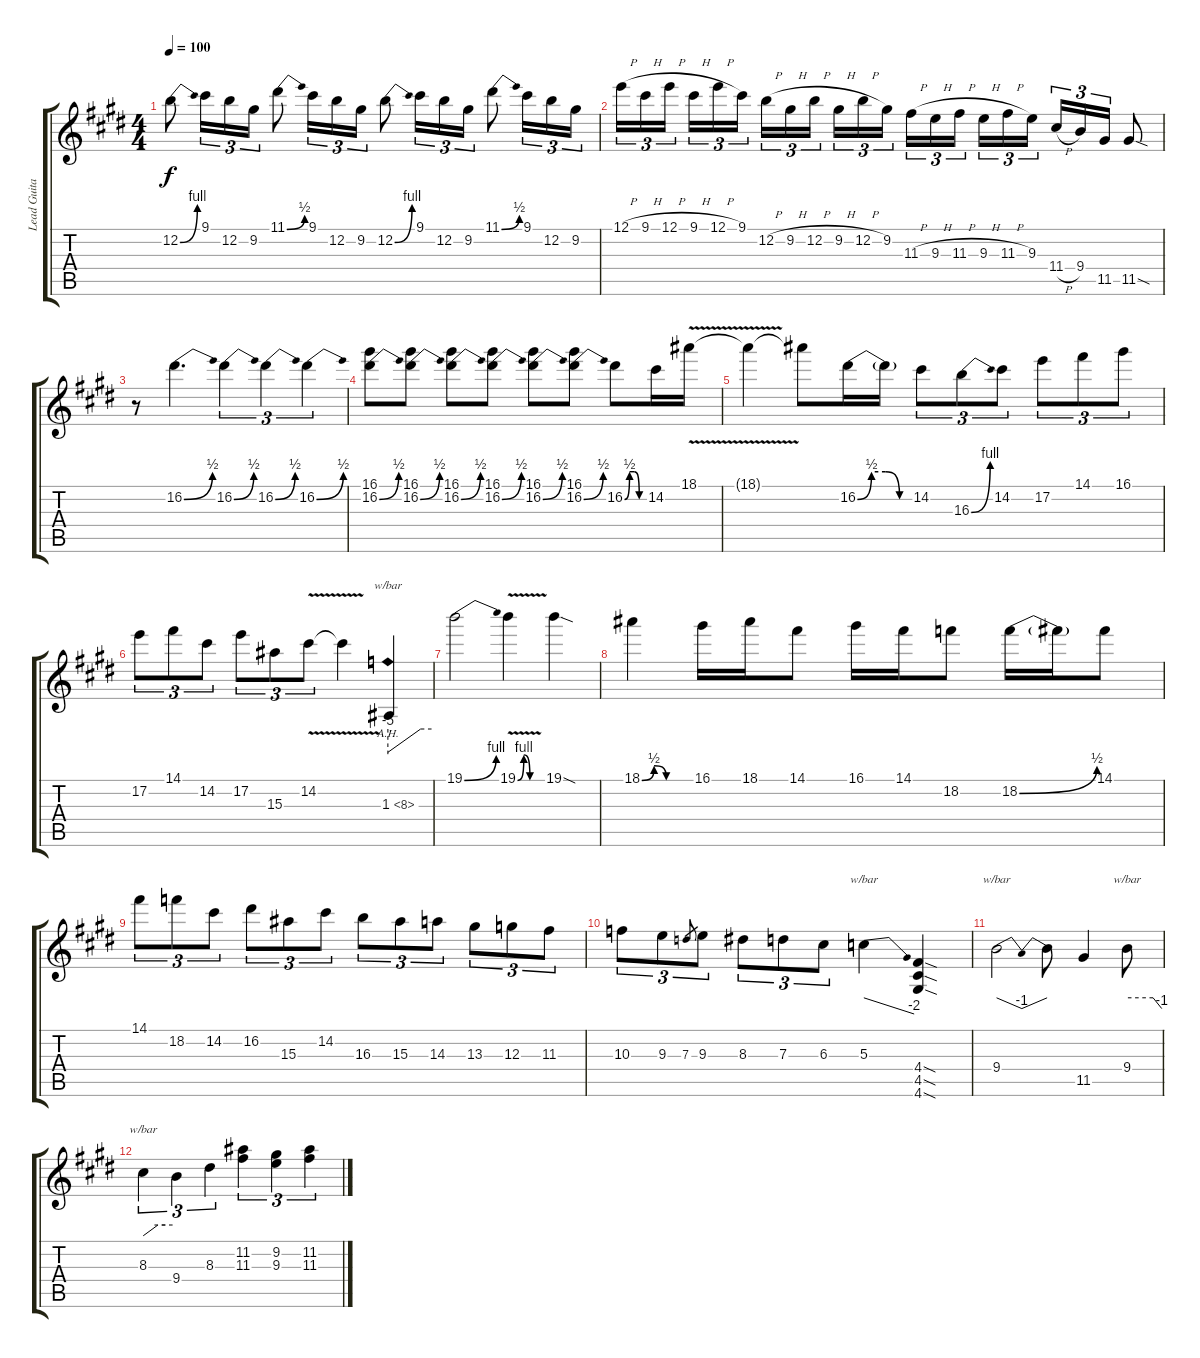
\track ("Lead Guitar" "Lead Guita") {instrument overdrivenguitar}
\staff {score tabs}
\tuning (E4 B3 G3 D3 A2 E2) {hide}
\ts (4 4)
\tempo 100
\clef g2
\ks c#minor
12.2{be (bend 0 0 60 4)}.8{dy f} 9.1.16{tu (3 2)} 12.2.16{tu (3 2)} 9.2.16{tu (3 2)} 11.1{be (bend 0 0 60 2)}.8 9.1.16{tu (3 2)} 12.2.16{tu (3 2)} 9.2.16{tu (3 2)} 12.2{be (bend 0 0 60 4)}.8 9.1.16{tu (3 2)} 12.2.16{tu (3 2)} 9.2.16{tu (3 2)} 11.1{be (bend 0 0 60 2)}.8 9.1.16{tu (3 2)} 12.2.16{tu (3 2)} 9.2.16{tu (3 2)} |
12.1{h}.16{tu (3 2)} 9.1{h}.16{tu (3 2)} 12.1{h}.16{tu (3 2)} 9.1{h}.16{tu (3 2)} 12.1{h}.16{tu (3 2)} 9.1.16{tu (3 2)} 12.2{h}.16{tu (3 2)} 9.2{h}.16{tu (3 2)} 12.2{h}.16{tu (3 2)} 9.2{h}.16{tu (3 2)} 12.2{h}.16{tu (3 2)} 9.2.16{tu (3 2)} 11.3{h}.16{tu (3 2)} 9.3{h}.16{tu (3 2)} 11.3{h}.16{tu (3 2)} 9.3{h}.16{tu (3 2)} 11.3{h}.16{tu (3 2)} 9.3.16{tu (3 2)} 11.4{h}.16{tu (3 2)} 9.4.16{tu (3 2)} 11.5.16{tu (3 2)} 11.5{sod}.8 |
r.8 16.2{be (bend 0 0 60 2)}.4{d} 16.2{be (bend 0 0 60 2)}.4{tu (3 2)} 16.2{be (bend 0 0 60 2)}.4{tu (3 2)} 16.2{be (bend 0 0 60 2)}.4{tu (3 2)} |
(16.1 16.2{be (bend 0 0 60 2)}).8 (16.1 16.2{be (bend 0 0 60 2)}).8 (16.1 16.2{be (bend 0 0 60 2)}).8 (16.1 16.2{be (bend 0 0 60 2)}).8 (16.1 16.2{be (bend 0 0 60 2)}).8 (16.1 16.2{be (bend 0 0 60 2)}).8 16.2{be (custom 0 0 15 2 30 2 45 0 60 0)}.8 14.2.16 18.1{v}.16 |
18.1{t}.4 18.1{t}.8 16.2{be (custom 0 0 15 2 30 2 45 0 60 0)}.16 16.2{t}.16 14.2.8{tu (3 2)} 16.3{be (bend 0 0 60 4)}.8{tu (3 2)} 14.2.8{tu (3 2)} 17.2.8{tu (3 2)} 14.1.8{tu (3 2)} 16.1.8{tu (3 2)} |
17.2.8{tu (3 2)} 14.1.8{tu (3 2)} 14.2.8{tu (3 2)} 17.2.8{tu (3 2)} 15.3.8{tu (3 2)} 14.2{v}.8{tu (3 2)} 14.2{t}.4 1.3{ah 7}.4{tbe (custom default 0 -20 45 0 60 0)} |
19.1{be (bend 0 0 60 4)}.2 19.1{be (custom 0 0 15 4 30 0 45 0 60 0) v}.4 19.1{sod}.4 |
18.1{be (custom 0 0 15 2 30 0 45 0 60 0)}.4 16.1.16 18.1.16 14.1.8 16.1.16 14.1.16 18.2.8 18.2{be (bend 0 0 60 2)}.16 18.2{t}.16 14.1.8 |
14.1.8{tu (3 2)} 18.2.8{tu (3 2)} 14.2.8{tu (3 2)} 16.2.8{tu (3 2)} 15.3.8{tu (3 2)} 14.2.8{tu (3 2)} 16.3.8{tu (3 2)} 15.3.8{tu (3 2)} 14.3.8{tu (3 2)} 13.3.8{tu (3 2)} 12.3.8{tu (3 2)} 11.3.8{tu (3 2)} |
10.3.8{tu (3 2)} 9.3.8{tu (3 2)} 7.3.8{gr} 9.3.8{tu (3 2)} 8.3.8{tu (3 2)} 7.3.8{tu (3 2)} 6.3.8{tu (3 2)} 5.3.4{tbe (dive default 0 0 60 -8)} (4.4{sod} 4.5{sod} 4.6{sod}).4 |
9.4.2{tbe (dip default 0 0 30 -4 60 0) volume 14} 9.4{t}.8{volume 13} 11.5.4 9.4.8{tbe (custom default 0 0 45 0 60 -4)} |
8.3.4{tu (3 2) tbe (custom default 0 -4 30 0 45 0 60 0) volume 11} 9.4.4{tu (3 2) volume 9} 8.3.4{tu (3 2) volume 7} (11.2 11.3).4{tu (3 2) volume 5} (9.2 9.3).4{tu (3 2) volume 3} (11.2 11.3).4{tu (3 2) volume 1}
